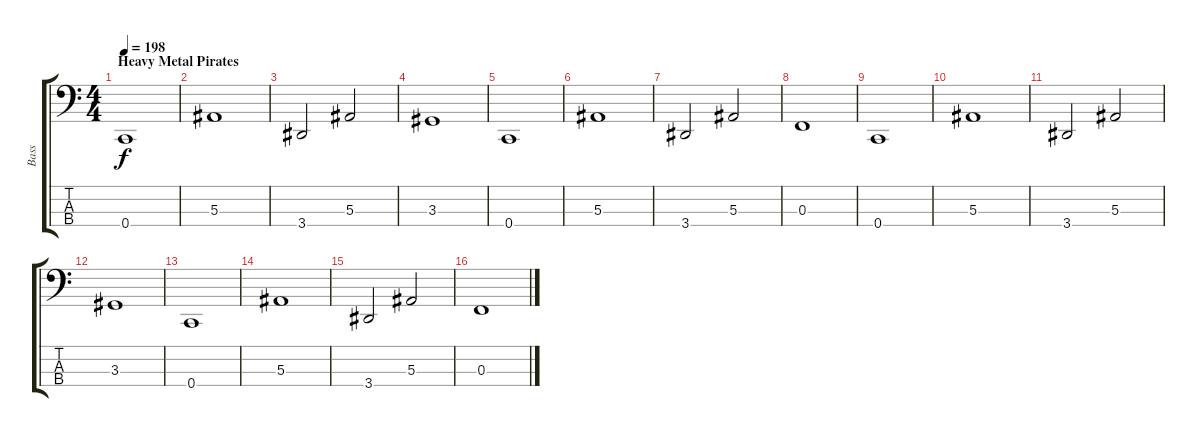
\track ("Bass" "Bass") {instrument electricbassfinger}
\staff {score tabs}
\tuning (Eb2 Bb1 F1 C1) {hide}
\ts (4 4)
\section ("" "Heavy Metal Pirates")
\tempo 198
\clef f4
\ks c
0.4.1{dy f} |
5.3.1 |
3.4.2 5.3.2 |
3.3.1 |
0.4.1 |
5.3.1 |
3.4.2 5.3.2 |
0.3.1 |
0.4.1 |
5.3.1 |
3.4.2 5.3.2 |
3.3.1 |
0.4.1 |
5.3.1 |
3.4.2 5.3.2 |
0.3.1
